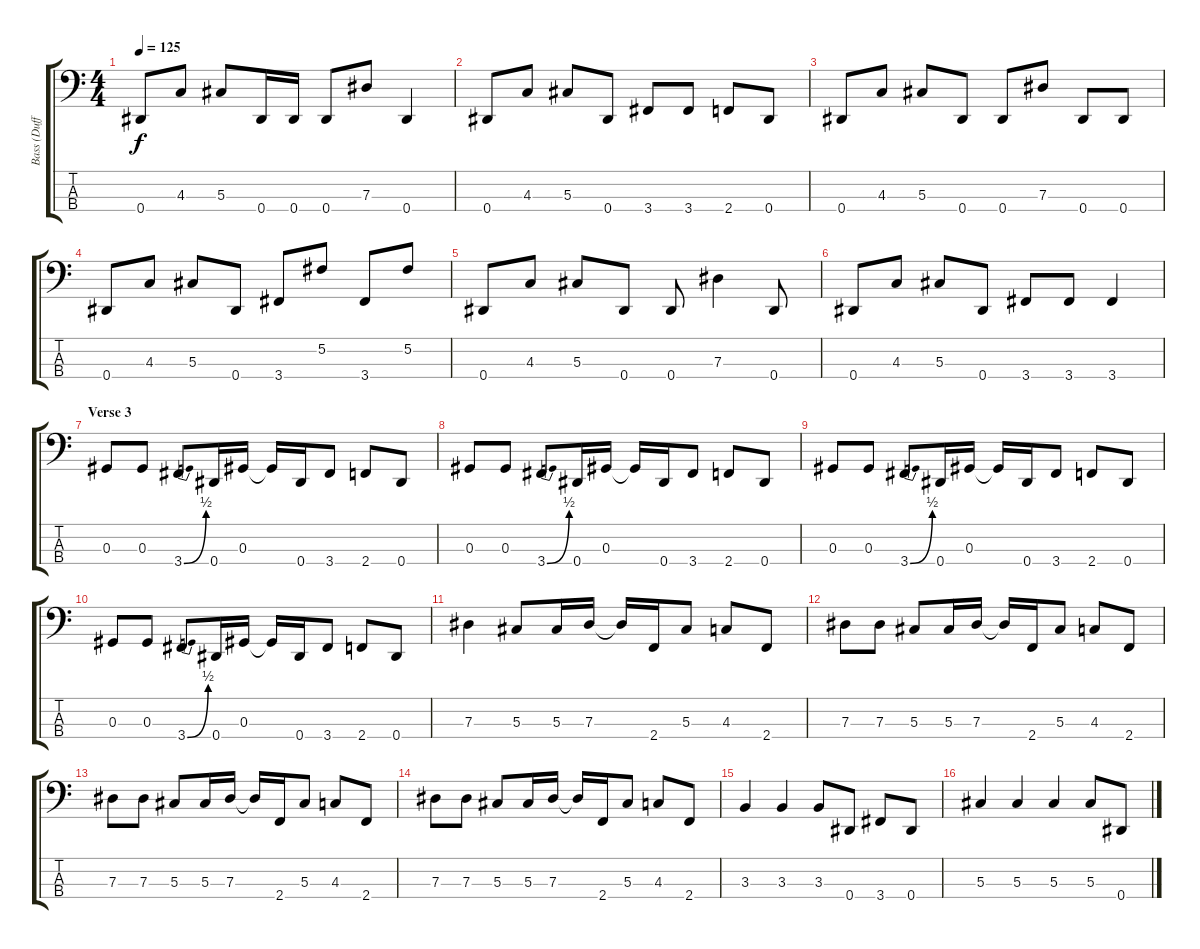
\track ("Bass (Duff)" "Bass (Duff") {instrument electricbasspick}
\staff {score tabs}
\tuning (Gb2 Db2 Ab1 Eb1) {hide}
\ts (4 4)
\tempo 125
\clef f4
\ks c
0.4.8{dy f} 4.3.8 5.3.8 0.4.16 0.4.16 0.4.8 7.3.8 0.4.4 |
0.4.8 4.3.8 5.3.8 0.4.8 3.4.8 3.4.8 2.4.8 0.4.8 |
0.4.8 4.3.8 5.3.8 0.4.8 0.4.8 7.3.8 0.4.8 0.4.8 |
0.4.8 4.3.8 5.3.8 0.4.8 3.4.8 5.2.8 3.4.8 5.2.8 |
0.4.8 4.3.8 5.3.8 0.4.8 0.4.8 7.3.4 0.4.8 |
0.4.8 4.3.8 5.3.8 0.4.8 3.4.8 3.4.8 3.4.4 |
\section ("" "Verse 3")
0.3.8 0.3.8 3.4{be (bend 0 0 60 2)}.8 0.4.16 0.3.16 0.3{t}.16 0.4.16 3.4.8 2.4.8 0.4.8 |
0.3.8 0.3.8 3.4{be (bend 0 0 60 2)}.8 0.4.16 0.3.16 0.3{t}.16 0.4.16 3.4.8 2.4.8 0.4.8 |
0.3.8 0.3.8 3.4{be (bend 0 0 60 2)}.8 0.4.16 0.3.16 0.3{t}.16 0.4.16 3.4.8 2.4.8 0.4.8 |
0.3.8 0.3.8 3.4{be (bend 0 0 60 2)}.8 0.4.16 0.3.16 0.3{t}.16 0.4.16 3.4.8 2.4.8 0.4.8 |
7.3.4 5.3.8 5.3.16 7.3.16 7.3{t}.16 2.4.16 5.3.8 4.3.8 2.4.8 |
7.3.8 7.3.8 5.3.8 5.3.16 7.3.16 7.3{t}.16 2.4.16 5.3.8 4.3.8 2.4.8 |
7.3.8 7.3.8 5.3.8 5.3.16 7.3.16 7.3{t}.16 2.4.16 5.3.8 4.3.8 2.4.8 |
7.3.8 7.3.8 5.3.8 5.3.16 7.3.16 7.3{t}.16 2.4.16 5.3.8 4.3.8 2.4.8 |
3.3.4 3.3.4 3.3.8 0.4.8 3.4.8 0.4.8 |
5.3.4 5.3.4 5.3.4 5.3.8 0.4.8
